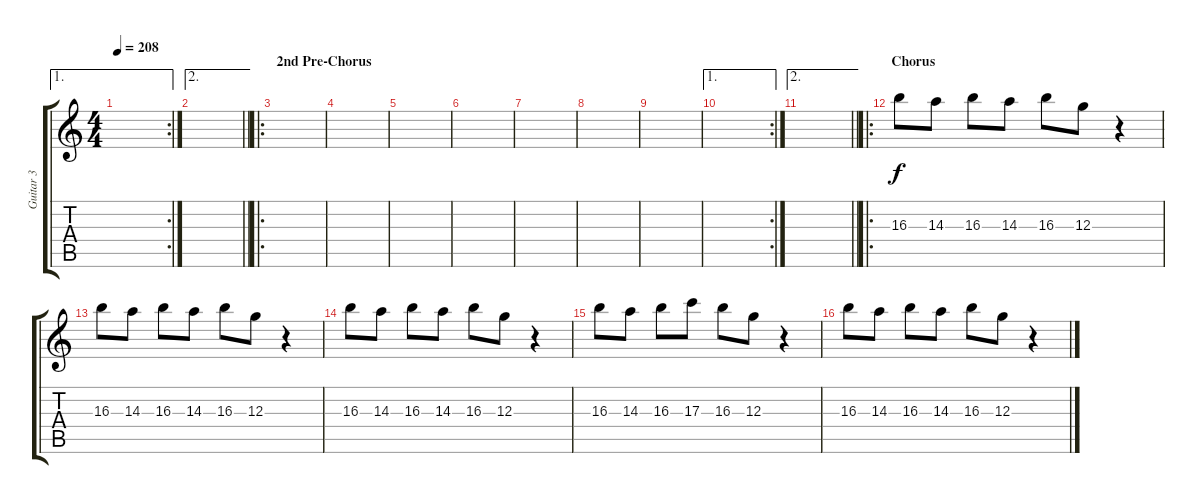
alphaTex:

\track ("Guitar 3" "Guitar 3") {instrument distortionguitar}
\staff {score tabs}
\tuning (E4 B3 G3 D3 A2 E2) {hide}
\ae 1
\rc 2
\ts (4 4)
\tempo 208
\clef g2
\ks c
|
\ae 2
\barLineRight lightlight
|
\ro
\section ("" "2nd Pre-Chorus")
|
|
|
|
|
|
|
\ae 1
\rc 2
|
\ae 2
\barLineRight lightlight
|
\ro
\section ("" "Chorus")
16.3.8 14.3.8 16.3.8 14.3.8 16.3.8 12.3.8 r.4 |
16.3.8 14.3.8 16.3.8 14.3.8 16.3.8 12.3.8 r.4 |
16.3.8 14.3.8 16.3.8 14.3.8 16.3.8 12.3.8 r.4 |
16.3.8 14.3.8 16.3.8 17.3.8 16.3.8 12.3.8 r.4 |
16.3.8 14.3.8 16.3.8 14.3.8 16.3.8 12.3.8 r.4
